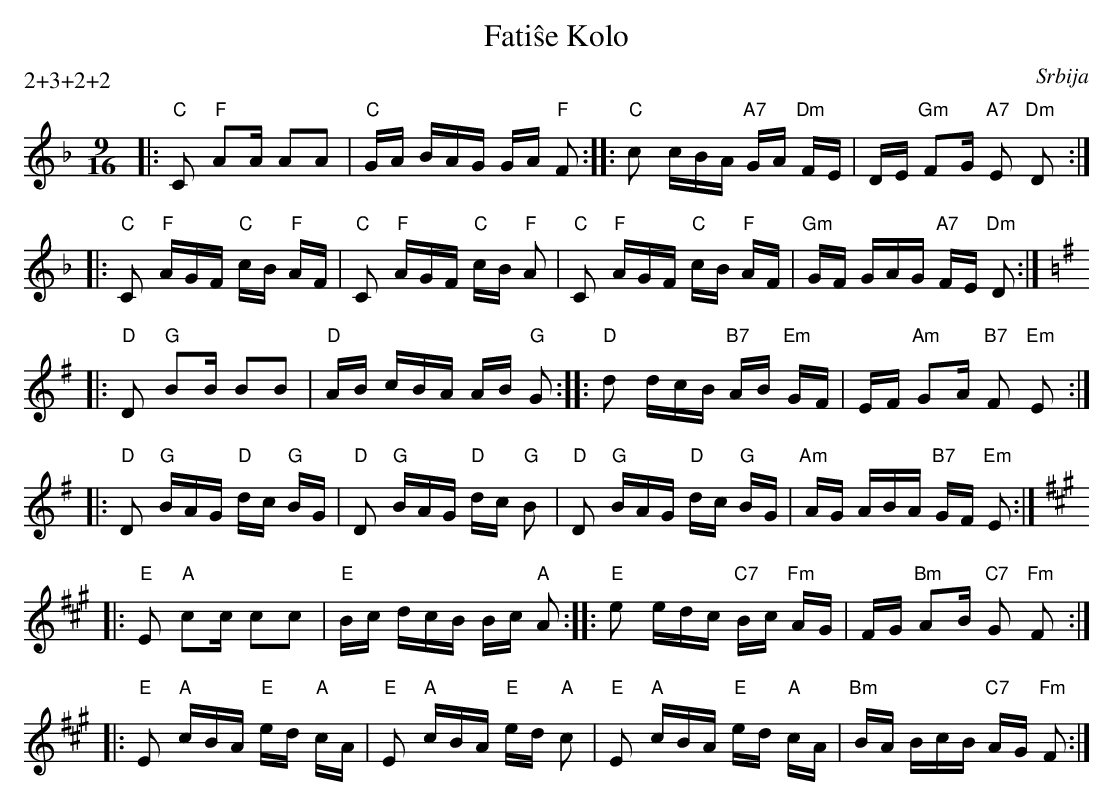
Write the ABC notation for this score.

X:1
T:Fati\^se Kolo
O:Srbija
P:2+3+2+2
M:9/16
L:1/16
K:F
|: "C"C2 "F"A2A A2A2 | "C"GA BAG GA "F"F2 :| \
|: "C"c2 cBA "A7"GA "Dm"FE | DE "Gm"F2G "A7"E2 "Dm"D2 :|
|: "C"C2 "F"AGF "C"cB "F"AF | "C"C2 "F"AGF "C"cB "F"A2 \
|  "C"C2 "F"AGF "C"cB "F"AF | "Gm"GF GAG "A7"FE "Dm"D2 :|
K:G
|: "D"D2 "G"B2B B2B2 | "D"AB cBA AB "G"G2 :| \
|: "D"d2 dcB "B7"AB "Em"GF | EF "Am"G2A "B7"F2 "Em"E2 :|
|: "D"D2 "G"BAG "D"dc "G"BG | "D"D2 "G"BAG "D"dc "G"B2 \
|  "D"D2 "G"BAG "D"dc "G"BG | "Am"AG ABA "B7"GF "Em"E2 :|
K:A
|: "E"E2 "A"c2c c2c2 | "E"Bc dcB Bc "A"A2 :| \
|: "E"e2 edc "C7"Bc "Fm"AG | FG "Bm"A2B "C7"G2 "Fm"F2 :|
|: "E"E2 "A"cBA "E"ed "A"cA | "E"E2 "A"cBA "E"ed "A"c2 \
|  "E"E2 "A"cBA "E"ed "A"cA | "Bm"BA BcB "C7"AG "Fm"F2 :|
